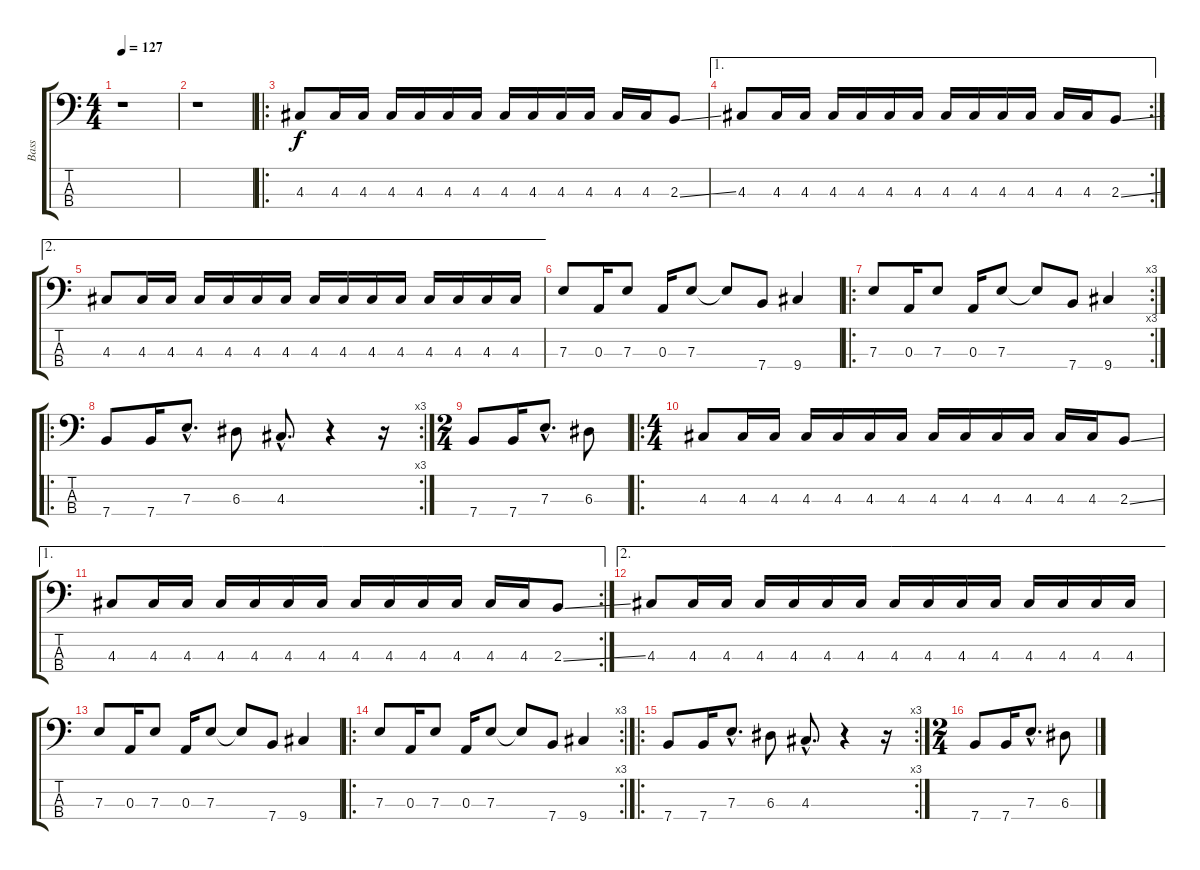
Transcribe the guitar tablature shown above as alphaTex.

\track ("Bass" "Bass") {instrument electricbasspick}
\staff {score tabs}
\tuning (G2 D2 A1 E1) {hide}
\ts (4 4)
\tempo 127
\clef f4
\ks c
r.1{dy f instrument electricbasspick} |
r.1 |
\ro
4.3.8 4.3.16 4.3.16 4.3.16 4.3.16 4.3.16 4.3.16 4.3.16 4.3.16 4.3.16 4.3.16 4.3.16 4.3.16 2.3{ss}.8 |
\ae 1
\rc 2
4.3.8 4.3.16 4.3.16 4.3.16 4.3.16 4.3.16 4.3.16 4.3.16 4.3.16 4.3.16 4.3.16 4.3.16 4.3.16 2.3{ss}.8 |
\ae 2
4.3.8 4.3.16 4.3.16 4.3.16 4.3.16 4.3.16 4.3.16 4.3.16 4.3.16 4.3.16 4.3.16 4.3.16 4.3.16 4.3.16 4.3.16 |
7.3.8 0.3.16 7.3.8 0.3.16 7.3.8 7.3{t}.8 7.4.8 9.4.4 |
\ro
\rc 3
7.3.8 0.3.16 7.3.8 0.3.16 7.3.8 7.3{t}.8 7.4.8 9.4.4 |
\ro
\rc 3
7.4.8 7.4.16 7.3{hac}.8{d} 6.3.8 4.3{hac}.8{d} r.4 r.16 |
\ts (2 4)
7.4.8 7.4.16 7.3{hac}.8{d} 6.3.8 |
\ro
\ts (4 4)
4.3.8 4.3.16 4.3.16 4.3.16 4.3.16 4.3.16 4.3.16 4.3.16 4.3.16 4.3.16 4.3.16 4.3.16 4.3.16 2.3{ss}.8 |
\ae 1
\rc 2
4.3.8 4.3.16 4.3.16 4.3.16 4.3.16 4.3.16 4.3.16 4.3.16 4.3.16 4.3.16 4.3.16 4.3.16 4.3.16 2.3{ss}.8 |
\ae 2
4.3.8 4.3.16 4.3.16 4.3.16 4.3.16 4.3.16 4.3.16 4.3.16 4.3.16 4.3.16 4.3.16 4.3.16 4.3.16 4.3.16 4.3.16 |
7.3.8 0.3.16 7.3.8 0.3.16 7.3.8 7.3{t}.8 7.4.8 9.4.4 |
\ro
\rc 3
7.3.8 0.3.16 7.3.8 0.3.16 7.3.8 7.3{t}.8 7.4.8 9.4.4 |
\ro
\rc 3
7.4.8 7.4.16 7.3{hac}.8{d} 6.3.8 4.3{hac}.8{d} r.4 r.16 |
\ts (2 4)
7.4.8 7.4.16 7.3{hac}.8{d} 6.3.8
